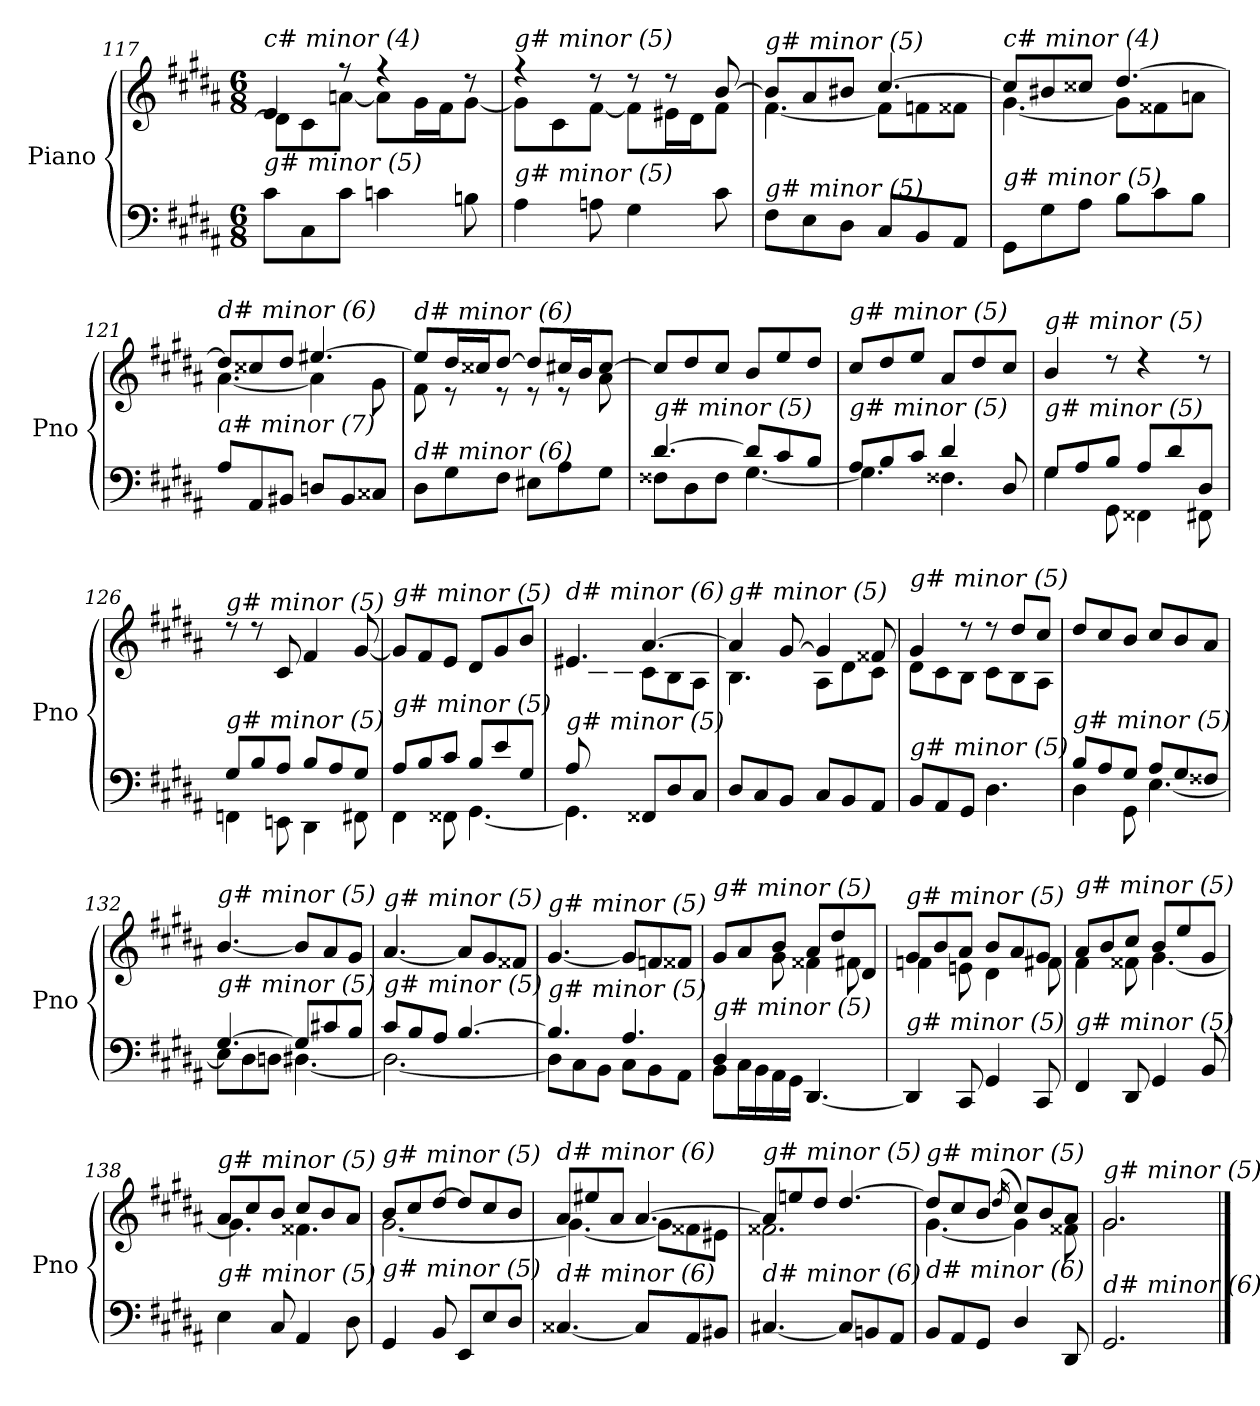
**kern	**kern
*part1	*part1
*staff2	*staff1
*I"Piano	*
*I'Pno	*
*clefF4	*clefG2
*k[f#c#g#d#a#]	*k[f#c#g#d#a#]
*M6/8	*M6/8
=117	=117
*	*^
!	!LO:TX:i:t=c# minor (4)	!
!LO:TX:i:t=g# minor (5)	!	!
8c#\L	4e/	8d#\L]
8C#\	.	8c#\
8c#\J	8r	[8an\J
4cni\	4r	8a\L]
.	.	16g#\L
.	.	16f#\J
8Bn\	8r	[8g#\J
=118	=118	=118
!	!LO:TX:i:t=g# minor (5)	!
!LO:TX:i:t=g# minor (5)	!	!
4A#\	4r	8g#\L]
.	.	8c#\
8An\	8r	[8f#\J
4G#\	8r	8f#\L]
.	8r	16e#Xj\L
.	.	16d#\J
8c#\	[8b/	8f#i\J
=119	=119	=119
!	!LO:TX:i:t=g# minor (5)	!
!LO:TX:i:t=g# minor (5)	!	!
8F#\L	8b/L]	[4.f#\
8E\	8a#/	.
8D#\J	8b#Xj/J	.
8C#/L	[4.cc#/	8f#\L]
8BB/	.	8fni\
8AA#/J	.	8f##X\J
=120	=120	=120
!	!LO:TX:i:t=c# minor (4)	!
!LO:TX:i:t=g# minor (5)	!	!
8GG#\L	8cc#/L]	[4.g#\
8G#\	8b#X/	.
8A#\J	8cc##Xj/J	.
8B\L	[4.dd#/	8g#\L]
8c#\	.	8f##X\
8B\J	.	8ani\J
!!LO:PB:g=z	!!
=121	=121	=121
!	!LO:TX:i:t=d# minor (6)	!
!LO:TX:i:t=a# minor (7)	!	!
8A#/L	8dd#/L]	[4.a#\
8AA#/	8cc##X/	.
8BB#X/J	8dd#/J	.
8Dni/L	[4.ee#X/	4a#\]
8BB#/	.	.
8C##j/J	.	8g#\
=122	=122	=122
!	!LO:TX:i:t=d# minor (6)	!
!LO:TX:i:t=d# minor (6)	!	!
8D#\L	8ee#/L]	8f#\
8G#\	16dd#/L	8r
.	16cc##Xj/J	.
8F#\J	[8dd#/J	8r
8E#X\L	8dd#/L]	8r
8A#\	16cc#X/L	8r
.	16b/J	.
8G#\J	[8cc#/J	8a#\
=123	=123	=123
*^	*	*
!	!	!LO:TX:i:t=g# minor (5)	!
!LO:TX:i:t=g# minor (5)	!	!	!
*	*	*v	*v
[4.d#/	8F##X\L	8cc#/L]
.	8D#\	8dd#/
.	8F##\J	8cc#/J
8d#/L]	[4.G#\	8b/L
8c#/	.	8ee/
8B/J	.	8dd#/J
=124	=124	=124
!	!	!LO:TX:i:t=g# minor (5)
!LO:TX:i:t=g# minor (5)	!	!
8A#/L	4.G#\]	8cc#/L
8B/	.	8dd#/
8c#/J	.	8ee/J
4d#/	4.F##X\	8a#/L
.	.	8dd#/
8D#/	.	8cc#/J
=125	=125	=125
!	!	!LO:TX:i:t=g# minor (5)
!LO:TX:i:t=g# minor (5)	!	!
8G#/L	4G#\	4b/
8A#/	.	.
8B/J	8GG#\	8rdd
8A#/L	4FF##X\	4rdd
8d#/	.	.
8D#/J	8FF#X\	8rdd
!!LO:LB:g=z
=126	=126	=126
!	!	!LO:TX:i:t=g# minor (5)
!LO:TX:i:t=g# minor (5)	!	!
8G#/L	4FFni\	8rdd
8B/	.	8rdd
8A#/J	8EEn\	8c#/
8B/L	4DD#\	4f#/
8A#/	.	.
8G#/J	8FF#Xi\	[8g#/
=127	=127	=127
!	!	!LO:TX:i:t=g# minor (5)
!LO:TX:i:t=g# minor (5)	!	!
8A#/L	4FF#\	8g#/L]
8B/	.	8f#/
8c#/J	8FF##X\	8e/J
8B/L	[4.GG#\	8d#/L
8e/	.	8g#/
8G#/J	.	8b/J
=128	=128	=128
*	*	*^
!	!	!LO:TX:i:t=d# minor (6)	!
!LO:TX:i:t=g# minor (5)	!	!	!
8A#/L	4.GG#\]	4.e#X/	8ryy
2ryy	.	.	8c#\
.	.	.	8B\J
.	8FF##X/L	[4.a#/	8c#\L
.	8D#/	.	8B\
8ryy	8C#/J	.	8A#\J
=129	=129	=129	=129
!	!	!LO:TX:i:t=g# minor (5)	!
!LO:TX:i:t=g# minor (5)	!	!	!
*v	*v	*	*
8D#/L	4a#/]	4.B\
8C#/	.	.
8BB/J	[8g#/	.
8C#/L	4g#/]	8A#\L
8BB/	.	8d#\
8AA#/J	8f##X/	8c#\J
=130	=130	=130
!	!LO:TX:i:t=g# minor (5)	!
!LO:TX:i:t=g# minor (5)	!	!
8BB/L	4g#/	8d#\L
8AA#/	.	8c#\
8GG#/J	8r	8B\J
4.D#\	8r	8c#\L
.	8dd#/L	8B\
.	8cc#/J	8A#\J
=131	=131	=131
*^	*	*
!	!	!LO:TX:i:t=g# minor (5)	!
!LO:TX:i:t=g# minor (5)	!	!	!
*	*	*v	*v
8B/L	4D#\	8dd#/L
8A#/	.	8cc#/
8G#/J	8GG#\	8b/J
8A#/L	[4.E\	8cc#/L
8G#/	.	8b/
8F##X/J	.	8a#/J
!!LO:LB:g=z
=132	=132	=132
!	!	!LO:TX:i:t=g# minor (5)
!LO:TX:i:t=g# minor (5)	!	!
[4.G#/	8E\L]	[4.b/
.	8D#\	.
.	8Dni\J	.
8G#/L]	[4.D#\	8b/L]
8c#X/	.	8a#/
8B/J	.	8g#/J
=133	=133	=133
!	!	!LO:TX:i:t=g# minor (5)
!LO:TX:i:t=g# minor (5)	!	!
8c#/L	2.D#\_	[4.a#/
8B/	.	.
8A#/J	.	.
[4.B/	.	8a#/L]
.	.	8g#/
.	.	8f##X/J
=134	=134	=134
!	!	!LO:TX:i:t=g# minor (5)
!LO:TX:i:t=g# minor (5)	!	!
4.B/]	8D#\L]	[4.g#/
.	8C#\	.
.	8BB\J	.
4.A#/	8C#\L	8g#/L]
.	8BB\	8fni/
.	8AA#\J	8f##X/J
=135	=135	=135
*	*	*^
!	!	!LO:TX:i:t=g# minor (5)	!
!LO:TX:i:t=g# minor (5)	!	!	!
4D#/	8BB\L	8g#/L	4ryy
.	16C#\L	8a#/	.
.	16BB\	.	.
2ryy	16AA#\	8b/J	8g#\
.	16GG#\JJ	.	.
.	[4.DD#/	8a#/L	4f##X\
.	.	8dd#/	.
.	.	8d#/J	8f#X\
*v	*v	*	*
=136	=136	=136
!	!LO:TX:i:t=g# minor (5)	!
!LO:TX:i:t=g# minor (5)	!	!
4DD#/]	8g#/L	4fni\
.	8b/	.
8CC#/	8a#/J	8en\
4GG#/	8b/L	4d#\
.	8a#/	.
8CC#/	8g#/J	8f#Xi\
=137	=137	=137
!	!LO:TX:i:t=g# minor (5)	!
!LO:TX:i:t=g# minor (5)	!	!
4FF#/	8a#/L	4f#\
.	8b/	.
8DD#/	8cc#/J	8f##X\
4GG#/	8b/L	[4.g#\
.	8ee/	.
8BB/	8g#/J	.
!!LO:LB:g=z	!!
=138	=138	=138
!	!LO:TX:i:t=g# minor (5)	!
!LO:TX:i:t=g# minor (5)	!	!
4E\	8a#/L	4.g#\]
.	8cc#/	.
8C#/	8b/J	.
4AA#/	8cc#/L	4.f##X\
.	8b/	.
8D#\	8a#/J	.
=139	=139	=139
!	!LO:TX:i:t=g# minor (5)	!
!LO:TX:i:t=g# minor (5)	!	!
4GG#/	8b/L	[2.g#\
.	8cc#/	.
8BB/	[8dd#/J	.
8EE/L	8dd#/L]	.
8E/	8cc#/	.
8D#/J	8b/J	.
=140	=140	=140
!	!LO:TX:i:t=d# minor (6)	!
!LO:TX:i:t=d# minor (6)	!	!
[4.C##X/	8a#/L	4.g#\_
.	8ee#X/	.
.	8a#/J	.
8C##/L]	[4.a#/	8g#\L]
8AA#/	.	8f##X\
8BB#Xj/J	.	8e#X\J
=141	=141	=141
!	!LO:TX:i:t=g# minor (5)	!
!LO:TX:i:t=d# minor (6)	!	!
[4.C#X/	8a#/L]	2.f##X\
.	8een/	.
.	8dd#/J	.
8C#/L]	[4.dd#/	.
8BBn/	.	.
8AA#/J	.	.
=142	=142	=142
!	!LO:TX:i:t=g# minor (5)	!
!LO:TX:i:t=d# minor (6)	!	!
8BB/L	8dd#/L]	[4.g#\
8AA#/	8cc#/	.
8GG#/J	8b/J	.
.	(>16qdd#/	.
4D#/	8cc#/L)	4g#\]
.	8b/	.
8DD#/	8a#/J	8f##X\
=143	=143	=143
!	!LO:TX:i:t=g# minor (5)	!
!LO:TX:i:t=d# minor (6)	!	!
2.GG#/	2.g#/	2.g#\
*	*v	*v
==	==
*-	*-
